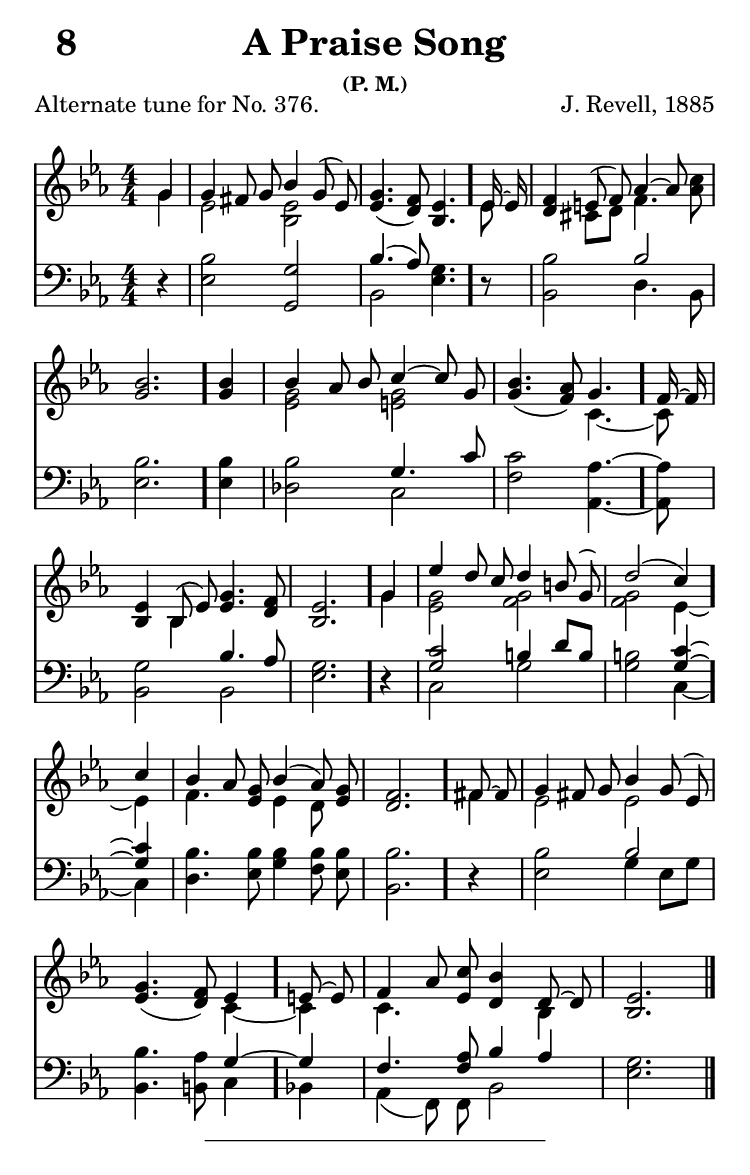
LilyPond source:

\include "common/global.ily"
\paper {
  \include "common/paper-additional.ily"
  ragged-bottom = ##t
}

\header{
  hymnnumber = "8"
  title = ""
  tunename = "A Praise Song"
  meter = "P. M."
  poet = ""
  composer = "J. Revell, 1885" % from https://biblicalstudies.org.uk/pdf/eq/1962-4_206.pdf
  alternate = \markup { "Alternate tune for No. 376." }
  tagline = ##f
}

% for fermata in MIDI
ta = { \tempo 4=126 }
tb = { \tempo 4=63  }

global = {
  \include "common/overrides.ily"
  \override Staff.TimeSignature.style = #'numbered
  \time 4/4
  \override Score.MetronomeMark.transparent = ##t % hide all fermata changes too
  \ta
  \key ees \major
  \partial 4
  \autoBeamOff
}

notesSoprano = {
\global
\relative c'' {

  g4 | g fis8 g bes4 g8( ees) | g4.( f8) ees4. \bar "."
  ees16 ~ ees | f4 e8( f) aes4 ~ aes8 c8 | bes2. \bar "." \eogbreak
  bes4 | bes aes8 bes c4 ~ c8 g | bes4.( aes8) g4. \bar "."
  f16 ~ f | ees4 bes8( ees) g4. f8 | ees2. \bar "." \eogbreak

  g4 | ees'4 d8 c d4 b8( g) | d'2( c4) \bar "."
  c4 | bes4 aes8 g bes4( aes8) g | f2. \bar "." \eogbreak
  fis8 ~ fis | g4 fis8 g bes4 g8( ees) | g4.( f8) ees4 \bar "."
  e8 ~ e | f4 aes8 c bes4 d,8 ~ d | ees2. \bar "|."

}
}

notesAlto = {
\global
% TODO get NoteHead size to work with \partcombine for left hand
%\override NoteHead.font-size = #-4
\relative e' {

  g4 | ees2 <ees bes> | ees4.( d8) bes4.
  ees8 | d4 cis8[ d] f4. aes8 | g2.
  g4 | <g ees>2 <g e> | g4.( f8) c4. ~
  c8 | bes4 bes ees4. d8 | bes2.

  g'4 | <g ees>2 <g f> | <g f> ees4 ~
  ees4 | f4. ees8 ees4 d8 ees | d2.
  fis4 | ees2 ees | ees4.( d8) c4 ~
  c4 | c4. ees8 d4 bes4 | bes2.

}
}

notesTenor = {
\global
%\override NoteHead.font-size = #-4
\relative a {

  r4 | bes2 g | bes4.( aes8) g4.
  r8 | bes2 bes | bes2.
  bes4 | bes2 g4. c8 | c2 aes4. ~
  aes8 | g2 bes4. aes8 | g2.

  r4 | <c g>2 b4 d8[ b] | b2 <c g>4 ~
  <c g>4 | bes4. bes8 bes4 bes8 bes | bes2.
  r4 | bes2 bes | bes4. aes8 g4 ~
  g4 | f4. <aes f>8 bes4 aes | g2.
}
}

notesBass = {
\global
%\override NoteHead.font-size = #-4
\relative f {

  r4 | ees2 g, | bes ees4.
  r8 | bes2 d4. bes8 | ees2.
  ees4 | des2 c | f aes,4. ~
  aes8 | bes2 bes | ees2.

  r4 | c2 g' | g c,4 ~
  c4 | d4. ees8 g4 f8 ees | bes2.
  r4 | ees2 g4 ees8[ g] | bes,4. b8 c4
  bes4 | aes4( f8) f8 bes2 | ees2.
}
}

\score {
  \context ChoirStaff <<
    \context Staff = upper <<
      \set Staff.autoBeaming = ##f
      \set ChoirStaff.systemStartDelimiter = #'SystemStartBar
      \set ChoirStaff.printPartCombineTexts = ##f
      \partcombine #'(2 . 11) \notesSoprano \notesAlto
    >>
    \context Staff = men <<
      \set Staff.autoBeaming = ##f
      \clef bass
      \set ChoirStaff.printPartCombineTexts = ##f
      \partcombine #'(2 . 11) \notesTenor \notesBass
    >>
  >>
  \layout {
    \include "common/layout.ily"
  }
  #(cond ((ly:get-option 'eog-midi-permitted) #{ \midi{
    \include "common/midi.ily"
  } #}))
}

\markup {
  \center-column {
    \override #'(span-factor . 1/2)
    \fill-line { \null \draw-hline \null }
  }
}

\version "2.19.49"  % necessary for upgrading to future LilyPond versions.

% vi:set et ts=2 sw=2 ai nocindent syntax=lilypond:
